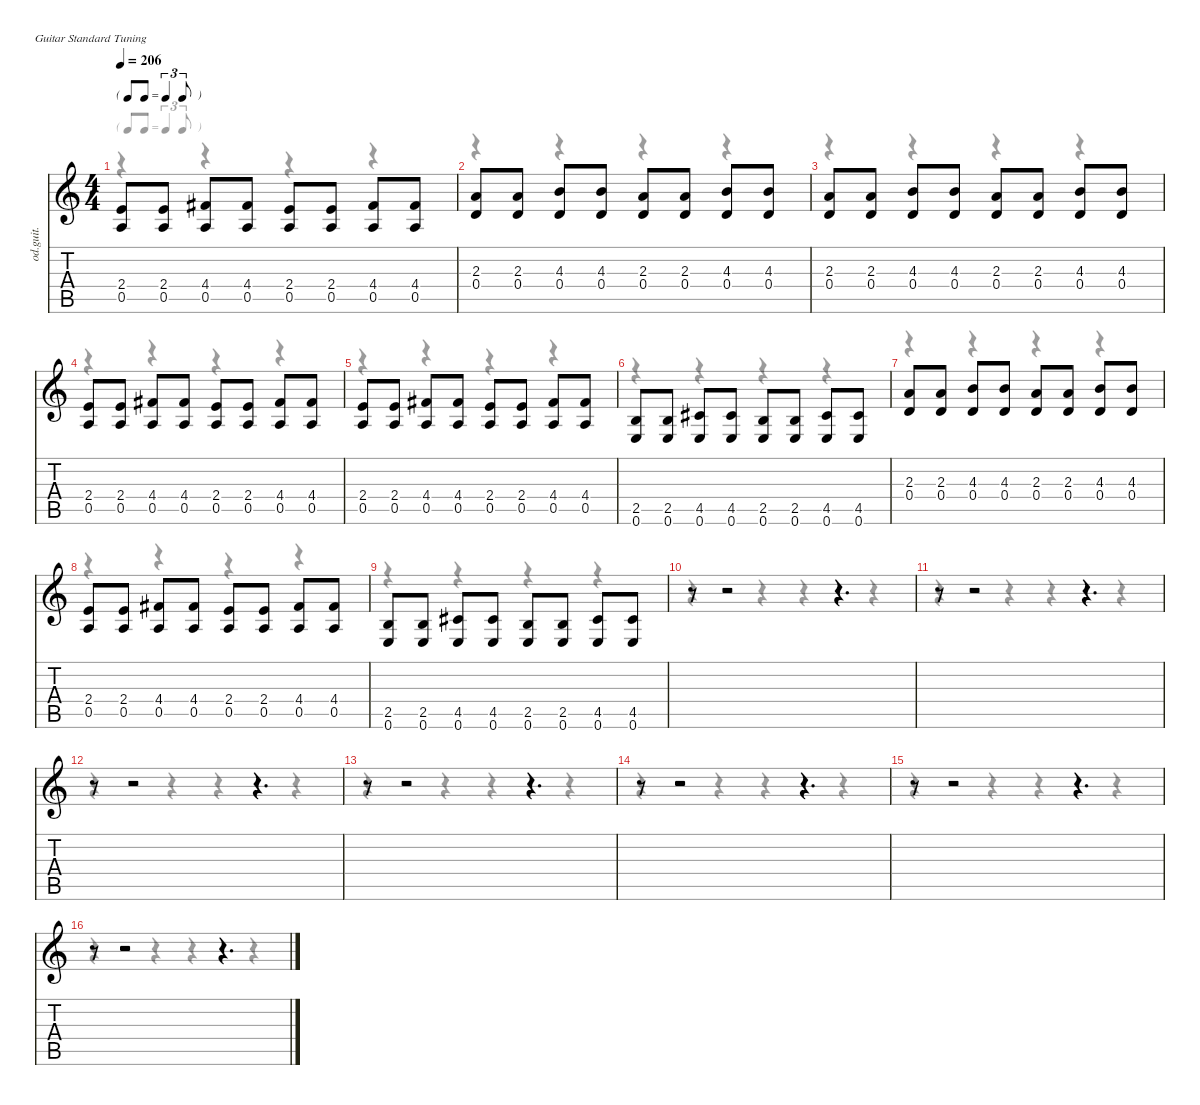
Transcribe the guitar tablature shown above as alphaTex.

\defaultSystemsLayout 4
\hideDynamics
\bracketExtendMode nobrackets
\otherSystemsTrackNameOrientation horizontal
\track ("Guitar" "od.guit.") {instrument overdrivenguitar}
\staff {score tabs}
\tuning (E4 B3 G3 D3 A2 E2)
\voice
\ts (4 4)
\tf triplet8th
\tempo 206
\clef g2
\ks c
(2.4 0.5).8{dy f beam Up} (2.4 0.5).8{beam Up} (4.4{acc #} 0.5).8{beam Up} (4.4{acc #} 0.5).8{beam Up} (2.4 0.5).8{beam Up} (2.4 0.5).8{beam Up} (4.4{acc #} 0.5).8{beam Up} (4.4{acc #} 0.5).8{beam Up} |
(2.3 0.4).8{beam Up} (2.3 0.4).8{beam Up} (4.3 0.4).8{beam Up} (4.3 0.4).8{beam Up} (2.3 0.4).8{beam Up} (2.3 0.4).8{beam Up} (4.3 0.4).8{beam Up} (4.3 0.4).8{beam Up} |
(2.3 0.4).8{beam Up} (2.3 0.4).8{beam Up} (4.3 0.4).8{beam Up} (4.3 0.4).8{beam Up} (2.3 0.4).8{beam Up} (2.3 0.4).8{beam Up} (4.3 0.4).8{beam Up} (4.3 0.4).8{beam Up} |
(2.4 0.5).8{beam Up} (2.4 0.5).8{beam Up} (4.4{acc #} 0.5).8{beam Up} (4.4{acc #} 0.5).8{beam Up} (2.4 0.5).8{beam Up} (2.4 0.5).8{beam Up} (4.4{acc #} 0.5).8{beam Up} (4.4{acc #} 0.5).8{beam Up} |
(2.4 0.5).8{beam Up} (2.4 0.5).8{beam Up} (4.4{acc #} 0.5).8{beam Up} (4.4{acc #} 0.5).8{beam Up} (2.4 0.5).8{beam Up} (2.4 0.5).8{beam Up} (4.4{acc #} 0.5).8{beam Up} (4.4{acc #} 0.5).8{beam Up} |
(2.5 0.6).8{beam Up} (2.5 0.6).8{beam Up} (4.5{acc #} 0.6).8{beam Up} (4.5{acc #} 0.6).8{beam Up} (2.5 0.6).8{beam Up} (2.5 0.6).8{beam Up} (4.5{acc #} 0.6).8{beam Up} (4.5{acc #} 0.6).8{beam Up} |
(2.3 0.4).8{beam Up} (2.3 0.4).8{beam Up} (4.3 0.4).8{beam Up} (4.3 0.4).8{beam Up} (2.3 0.4).8{beam Up} (2.3 0.4).8{beam Up} (4.3 0.4).8{beam Up} (4.3 0.4).8{beam Up} |
(2.4 0.5).8{beam Up} (2.4 0.5).8{beam Up} (4.4{acc #} 0.5).8{beam Up} (4.4{acc #} 0.5).8{beam Up} (2.4 0.5).8{beam Up} (2.4 0.5).8{beam Up} (4.4{acc #} 0.5).8{beam Up} (4.4{acc #} 0.5).8{beam Up} |
(2.5 0.6).8{beam Up} (2.5 0.6).8{beam Up} (4.5{acc #} 0.6).8{beam Up} (4.5{acc #} 0.6).8{beam Up} (2.5 0.6).8{beam Up} (2.5 0.6).8{beam Up} (4.5{acc #} 0.6).8{beam Up} (4.5{acc #} 0.6).8{beam Up} |
r.8{beam Up} r.2{beam Up} r.4{d beam Up} |
r.8{beam Up} r.2{beam Up} r.4{d beam Up} |
r.8{beam Up} r.2{beam Up} r.4{d beam Up} |
r.8{beam Up} r.2{beam Up} r.4{d beam Up} |
r.8{beam Up} r.2{beam Up} r.4{d beam Up} |
r.8{beam Up} r.2{beam Up} r.4{d beam Up} |
r.8{beam Up} r.2{beam Up} r.4{d beam Up}
\voice
\clef g2
\ottava regular
\simile none
\ks c
r.4{dy mf beam Down} r.4{beam Down} r.4{beam Down} r.4{beam Down} |
r.4{beam Down} r.4{beam Down} r.4{beam Down} r.4{beam Down} |
r.4{beam Down} r.4{beam Down} r.4{beam Down} r.4{beam Down} |
r.4{beam Down} r.4{beam Down} r.4{beam Down} r.4{beam Down} |
r.4{beam Down} r.4{beam Down} r.4{beam Down} r.4{beam Down} |
r.4{beam Down} r.4{beam Down} r.4{beam Down} r.4{beam Down} |
r.4{beam Down} r.4{beam Down} r.4{beam Down} r.4{beam Down} |
r.4{beam Down} r.4{beam Down} r.4{beam Down} r.4{beam Down} |
r.4{beam Down} r.4{beam Down} r.4{beam Down} r.4{beam Down} |
r.4{beam Down} r.4{beam Down} r.4{beam Down} r.4{beam Down} |
r.4{beam Down} r.4{beam Down} r.4{beam Down} r.4{beam Down} |
r.4{beam Down} r.4{beam Down} r.4{beam Down} r.4{beam Down} |
r.4{beam Down} r.4{beam Down} r.4{beam Down} r.4{beam Down} |
r.4{beam Down} r.4{beam Down} r.4{beam Down} r.4{beam Down} |
r.4{beam Down} r.4{beam Down} r.4{beam Down} r.4{beam Down} |
r.4{beam Down} r.4{beam Down} r.4{beam Down} r.4{beam Down}
